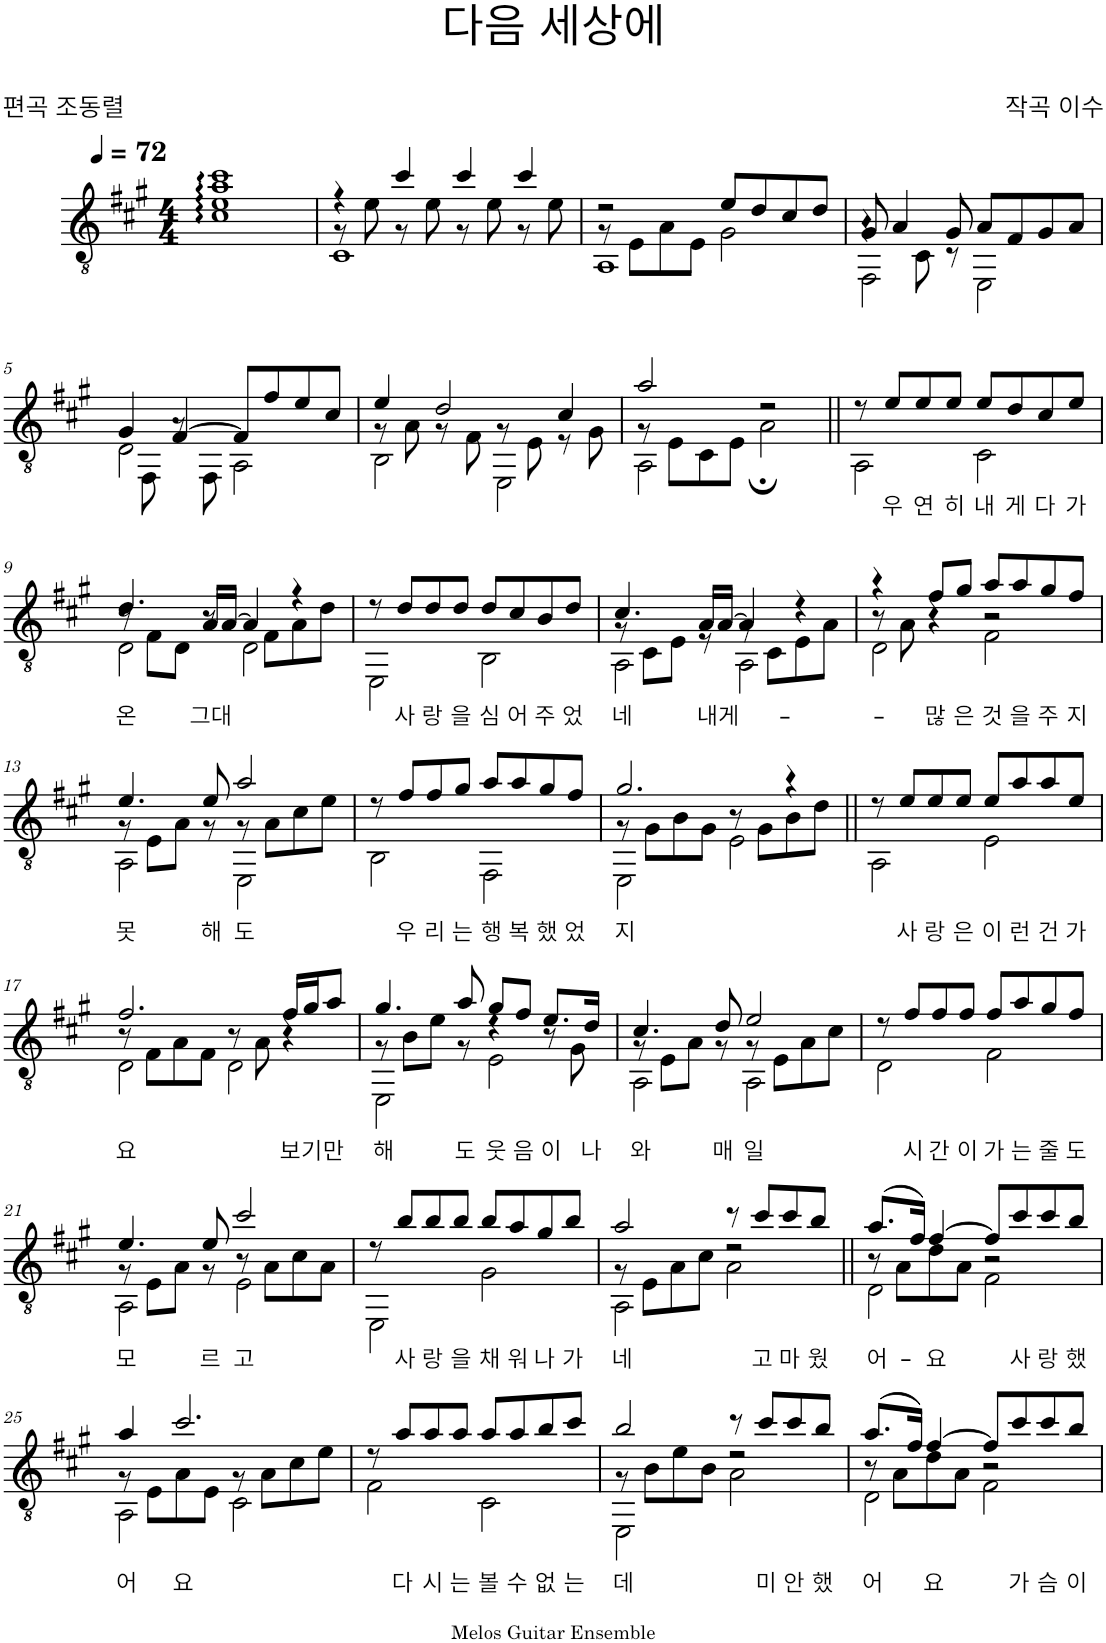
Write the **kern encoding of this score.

**kern	**text
*part1	*part1
*staff1	*staff1
*I"클래식 기타	*
*clefGv2	*
*k[f#c#g#]	*
*M4/4	*
*MM72	*
=1	=1
*^	*
1cc#	1c#: 1e: 1a:	.
=2	=2	=2
*	*^	*
4r	8r	1C#	.
.	8e\	.	.
4cc#/	8r	.	.
.	8e\	.	.
4cc#/	8r	.	.
.	8e\	.	.
4cc#/	8r	.	.
.	8e\	.	.
=3	=3	=3	=3
2r	8r	1AA	.
.	8E\L	.	.
.	8A\	.	.
.	8E\J	.	.
8e/L	2G#\	.	.
8d/	.	.	.
8c#/	.	.	.
8d/J	.	.	.
=4	=4	=4	=4
8G#/	4r	2FF#\	.
4A/	.	.	.
.	8C#\	.	.
8G#/	8r	.	.
8A/L	2ryy	2EE\	.
8F#/	.	.	.
8G#/	.	.	.
8A/J	.	.	.
!!LO:LB:g=z	!!	!!
=5	=5	=5	=5
4G#/	8ryy	2D\	.
.	8FF#\	.	.
[4F#/	8r	.	.
.	8FF#\	.	.
8F#/L]	2ryy	2AA\	.
8f#/	.	.	.
8e/	.	.	.
8c#/J	.	.	.
=6	=6	=6	=6
4e/	8r	2BB\	.
.	8A\	.	.
2d/	8r	.	.
.	8F#\	.	.
.	8r	2EE\	.
.	8E\	.	.
4c#/	8r	.	.
.	8G#\	.	.
=7	=7	=7	=7
2a/	8r	2AA\	.
.	8E\L	.	.
.	8C#\	.	.
.	8E\J	.	.
2r	2A;\	2ryy	.
*	*v	*v	*
=8||	=8||	=8||
8r	2AA\	.
!	!	!LO:LY:b
8e/L	.	우
!	!	!LO:LY:b
8e/	.	연
!	!	!LO:LY:b
8e/J	.	히
!	!	!LO:LY:b
8e/L	2C#\	내
!	!	!LO:LY:b
8d/	.	게
!	!	!LO:LY:b
8c#/	.	다
!	!	!LO:LY:b
8e/J	.	가
*v	*v	*
!!LO:LB:g=z
=9	=9
!	!LO:LY:b
*^	*
*	*^	*
4.d/	8r	2D\	온
.	8F#\L	.	.
.	8D\J	.	.
!	!	!	!LO:LY:b
16A/LL	8r	.	그대
[16A/JJ	.	.	.
4A/]	8ryy	2D\	.
.	8F#\L	.	.
4r	8A\	.	.
.	8d\J	.	.
*	*v	*v	*
=10	=10	=10
8r	2EE\	.
!	!	!LO:LY:b
8d/L	.	사
!	!	!LO:LY:b
8d/	.	랑
!	!	!LO:LY:b
8d/J	.	을
!	!	!LO:LY:b
8d/L	2BB\	심
!	!	!LO:LY:b
8c#/	.	어
!	!	!LO:LY:b
8B/	.	주
!	!	!LO:LY:b
8d/J	.	었
*v	*v	*
=11	=11
!	!LO:LY:b
*^	*
*	*^	*
4.c#/	8r	2AA\	네
.	8C#\L	.	.
.	8E\J	.	.
!	!	!	!LO:LY:b
16A/LL	8r	.	내게-
[16A/JJ	.	.	.
4A/]	8r	2AA\	.
.	8C#\L	.	.
4r	8E\	.	.
.	8A\J	.	.
=12	=12	=12	=12
4r	8r	2D\	.
.	8A\	.	.
!	!	!	!LO:LY:b
8f#/L	4r	.	많
!	!	!	!LO:LY:b
8g#/J	.	.	은
!	!	!	!LO:LY:b
8a/L	2r	2F#\	것
!	!	!	!LO:LY:b
8a/	.	.	을
!	!	!	!LO:LY:b
8g#/	.	.	주
!	!	!	!LO:LY:b
8f#/J	.	.	지
!!LO:LB:g=z	!!	!!
=13	=13	=13	=13
!	!	!	!LO:LY:b
4.e/	8r	2AA\	못
.	8E\L	.	.
.	8A\J	.	.
!	!	!	!LO:LY:b
8e/	8r	.	해
!	!	!	!LO:LY:b
2a/	8r	2EE\	도
.	8A\L	.	.
.	8c#\	.	.
.	8e\J	.	.
*	*v	*v	*
=14	=14	=14
8r	2BB\	.
!	!	!LO:LY:b
8f#/L	.	우
!	!	!LO:LY:b
8f#/	.	리
!	!	!LO:LY:b
8g#/J	.	는
!	!	!LO:LY:b
8a/L	2FF#\	행
!	!	!LO:LY:b
8a/	.	복
!	!	!LO:LY:b
8g#/	.	했
!	!	!LO:LY:b
8f#/J	.	었
*v	*v	*
=15	=15
!	!LO:LY:b
*^	*
*	*^	*
2.g#/	8r	2EE\	지
.	8G#\L	.	.
.	8B\	.	.
.	8G#\J	.	.
.	8r	2E\	.
.	8G#\L	.	.
4r	8B\	.	.
.	8d\J	.	.
*	*v	*v	*
=16||	=16||	=16||
8r	2AA\	.
!	!	!LO:LY:b
8e/L	.	사
!	!	!LO:LY:b
8e/	.	랑
!	!	!LO:LY:b
8e/J	.	은
!	!	!LO:LY:b
8e/L	2E\	이
!	!	!LO:LY:b
8a/	.	런
!	!	!LO:LY:b
8a/	.	건
!	!	!LO:LY:b
8e/J	.	가
*v	*v	*
!!LO:LB:g=z
=17	=17
!	!LO:LY:b
*^	*
*	*^	*
2.f#/	8r	2D\	요
.	8F#\L	.	.
.	8A\	.	.
.	8F#\J	.	.
.	8r	2D\	.
.	8A\	.	.
!	!	!	!LO:LY:b
16f#/LL	4r	.	보
!	!	!	!LO:LY:b
16g#/J	.	.	기
!	!	!	!LO:LY:b
8a/J	.	.	만
=18	=18	=18	=18
!	!	!	!LO:LY:b
4.g#/	8r	2EE\	해
.	8B\L	.	.
.	8e\J	.	.
!	!	!	!LO:LY:b
8a/	8r	.	도
!	!	!	!LO:LY:b
8g#/L	4r	2E\	웃
!	!	!	!LO:LY:b
8f#/J	.	.	음
!	!	!	!LO:LY:b
8.e/L	8r	.	이
.	8G#\	.	.
!	!	!	!LO:LY:b
16d/Jk	.	.	나
=19	=19	=19	=19
!	!	!	!LO:LY:b
4.c#/	8r	2AA\	와
.	8E\L	.	.
.	8A\J	.	.
!	!	!	!LO:LY:b
8d/	8r	.	매
!	!	!	!LO:LY:b
2e/	8r	2AA\	일
.	8E\L	.	.
.	8A\	.	.
.	8c#\J	.	.
*	*v	*v	*
=20	=20	=20
8r	2D\	.
!	!	!LO:LY:b
8f#/L	.	시
!	!	!LO:LY:b
8f#/	.	간
!	!	!LO:LY:b
8f#/J	.	이
!	!	!LO:LY:b
8f#/L	2F#\	가
!	!	!LO:LY:b
8a/	.	는
!	!	!LO:LY:b
8g#/	.	줄
!	!	!LO:LY:b
8f#/J	.	도
*v	*v	*
!!LO:LB:g=z
=21	=21
!	!LO:LY:b
*^	*
*	*^	*
4.e/	8r	2AA\	모
.	8E\L	.	.
.	8A\J	.	.
!	!	!	!LO:LY:b
8e/	8r	.	르
!	!	!	!LO:LY:b
2cc#/	8r	2E\	고
.	8A\L	.	.
.	8c#\	.	.
.	8A\J	.	.
*	*v	*v	*
=22	=22	=22
8r	2EE\	.
!	!	!LO:LY:b
8b/L	.	사
!	!	!LO:LY:b
8b/	.	랑
!	!	!LO:LY:b
8b/J	.	을
!	!	!LO:LY:b
8b/L	2G#\	채
!	!	!LO:LY:b
8a/	.	워
!	!	!LO:LY:b
8g#/	.	나
!	!	!LO:LY:b
8b/J	.	가
*v	*v	*
=23	=23
!	!LO:LY:b
*^	*
*	*^	*
2a/	8r	2AA\	네
.	8E\L	.	.
.	8A\	.	.
.	8c#\J	.	.
8r	2r	2A\	.
!	!	!	!LO:LY:b
8cc#/L	.	.	고
!	!	!	!LO:LY:b
8cc#/	.	.	마
!	!	!	!LO:LY:b
8b/J	.	.	웠
=24||	=24||	=24||	=24||
!	!	!	!LO:LY:b
(8.a/L	8r	2D\	어-
.	8A\L	.	.
16f#/Jk)	.	.	.
!	!	!	!LO:LY:b
[4f#/	8d\	.	-요
.	8A\J	.	.
8f#/L]	2r	2F#\	.
!	!	!	!LO:LY:b
8cc#/	.	.	사
!	!	!	!LO:LY:b
8cc#/	.	.	랑
!	!	!	!LO:LY:b
8b/J	.	.	했
!!LO:LB:g=z	!!	!!
=25	=25	=25	=25
!	!	!	!LO:LY:b
4a/	8r	2AA\	어
.	8E\L	.	.
!	!	!	!LO:LY:b
2.cc#/	8A\	.	요
.	8E\J	.	.
.	8r	2C#\	.
.	8A\L	.	.
.	8c#\	.	.
.	8e\J	.	.
*	*v	*v	*
=26	=26	=26
8r	2F#\	.
!	!	!LO:LY:b
8a/L	.	다
!	!	!LO:LY:b
8a/	.	시
!	!	!LO:LY:b
8a/J	.	는
!	!	!LO:LY:b
8a/L	2C#\	볼
!	!	!LO:LY:b
8a/	.	수
!	!	!LO:LY:b
8b/	.	없
!	!	!LO:LY:b
8cc#/J	.	는
*v	*v	*
=27	=27
!	!LO:LY:b
*^	*
*	*^	*
2b/	8r	2EE\	데
.	8B\L	.	.
.	8e\	.	.
.	8B\J	.	.
8r	2r	2A\	.
!	!	!	!LO:LY:b
8cc#/L	.	.	미
!	!	!	!LO:LY:b
8cc#/	.	.	안
!	!	!	!LO:LY:b
8b/J	.	.	했
=28	=28	=28	=28
!	!	!	!LO:LY:b
(8.a/L	8r	2D\	어
.	8A\L	.	.
16f#/Jk)	.	.	.
!	!	!	!LO:LY:b
[4f#/	8d\	.	요
.	8A\J	.	.
8f#/L]	2r	2F#\	.
!	!	!	!LO:LY:b
8cc#/	.	.	가
!	!	!	!LO:LY:b
8cc#/	.	.	슴
!	!	!	!LO:LY:b
8b/J	.	.	이
*v	*v	*v	*
=	=
*-	*-
